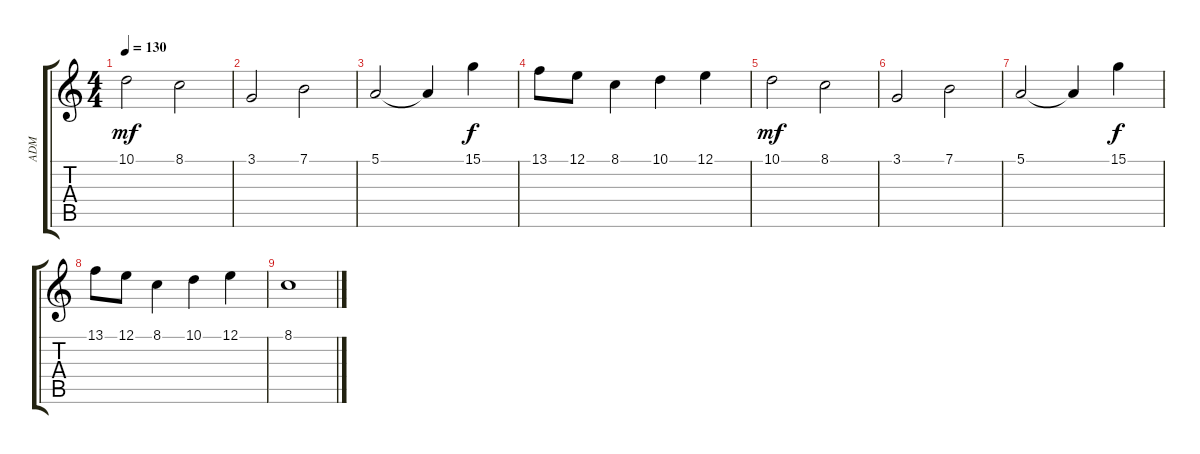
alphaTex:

\track ("ADM" "ADM") {instrument pad4choir}
\staff {score tabs}
\tuning (E4 B3 G3 D3 A2 E2) {hide}
\ts (4 4)
\tempo 130
\clef g2
\ks c
10.1.2{dy mf} 8.1.2 |
3.1.2 7.1.2 |
5.1.2 5.1{t}.4 15.1.4{dy f} |
13.1.8 12.1.8 8.1.4 10.1.4 12.1.4 |
10.1.2{dy mf} 8.1.2 |
3.1.2 7.1.2 |
5.1.2 5.1{t}.4 15.1.4{dy f} |
13.1.8 12.1.8 8.1.4 10.1.4 12.1.4 |
8.1.1
